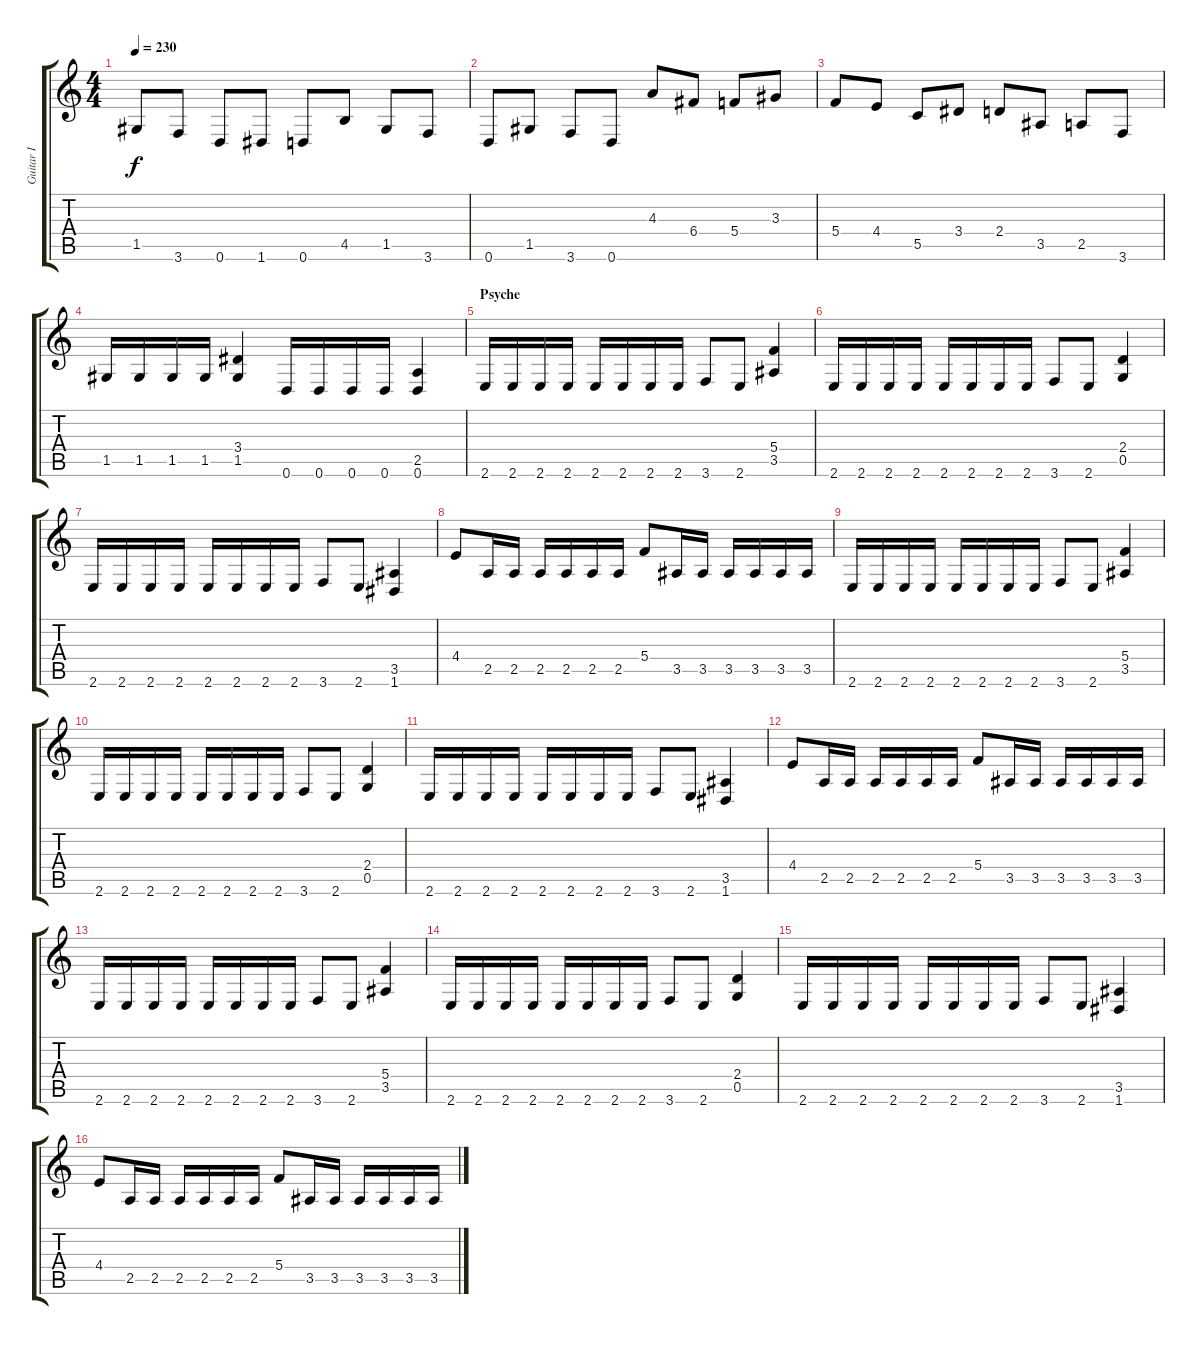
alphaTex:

\track ("Guitar I" "Guitar I") {instrument distortionguitar}
\staff {score tabs}
\tuning (D4 A3 F3 C3 G2 D2) {hide}
\ts (4 4)
\tempo 230
\clef g2
\ks c
1.5.8{dy f} 3.6.8 0.6.8 1.6.8 0.6.8 4.5.8 1.5.8 3.6.8 |
0.6.8 1.5.8 3.6.8 0.6.8 4.3.8 6.4.8 5.4.8 3.3.8 |
5.4.8 4.4.8 5.5.8 3.4.8 2.4.8 3.5.8 2.5.8 3.6.8 |
\section ("" "")
1.5.16 1.5.16 1.5.16 1.5.16 (3.4 1.5).4 0.6.16 0.6.16 0.6.16 0.6.16 (2.5 0.6).4 |
\section ("" "Psyche")
2.6.16 2.6.16 2.6.16 2.6.16 2.6.16 2.6.16 2.6.16 2.6.16 3.6.8 2.6.8 (5.4 3.5).4 |
2.6.16 2.6.16 2.6.16 2.6.16 2.6.16 2.6.16 2.6.16 2.6.16 3.6.8 2.6.8 (2.4 0.5).4 |
2.6.16 2.6.16 2.6.16 2.6.16 2.6.16 2.6.16 2.6.16 2.6.16 3.6.8 2.6.8 (3.5 1.6).4 |
4.4.8 2.5.16 2.5.16 2.5.16 2.5.16 2.5.16 2.5.16 5.4.8 3.5.16 3.5.16 3.5.16 3.5.16 3.5.16 3.5.16 |
2.6.16 2.6.16 2.6.16 2.6.16 2.6.16 2.6.16 2.6.16 2.6.16 3.6.8 2.6.8 (5.4 3.5).4 |
2.6.16 2.6.16 2.6.16 2.6.16 2.6.16 2.6.16 2.6.16 2.6.16 3.6.8 2.6.8 (2.4 0.5).4 |
2.6.16 2.6.16 2.6.16 2.6.16 2.6.16 2.6.16 2.6.16 2.6.16 3.6.8 2.6.8 (3.5 1.6).4 |
4.4.8 2.5.16 2.5.16 2.5.16 2.5.16 2.5.16 2.5.16 5.4.8 3.5.16 3.5.16 3.5.16 3.5.16 3.5.16 3.5.16 |
2.6.16 2.6.16 2.6.16 2.6.16 2.6.16 2.6.16 2.6.16 2.6.16 3.6.8 2.6.8 (5.4 3.5).4 |
2.6.16 2.6.16 2.6.16 2.6.16 2.6.16 2.6.16 2.6.16 2.6.16 3.6.8 2.6.8 (2.4 0.5).4 |
2.6.16 2.6.16 2.6.16 2.6.16 2.6.16 2.6.16 2.6.16 2.6.16 3.6.8 2.6.8 (3.5 1.6).4 |
4.4.8 2.5.16 2.5.16 2.5.16 2.5.16 2.5.16 2.5.16 5.4.8 3.5.16 3.5.16 3.5.16 3.5.16 3.5.16 3.5.16
